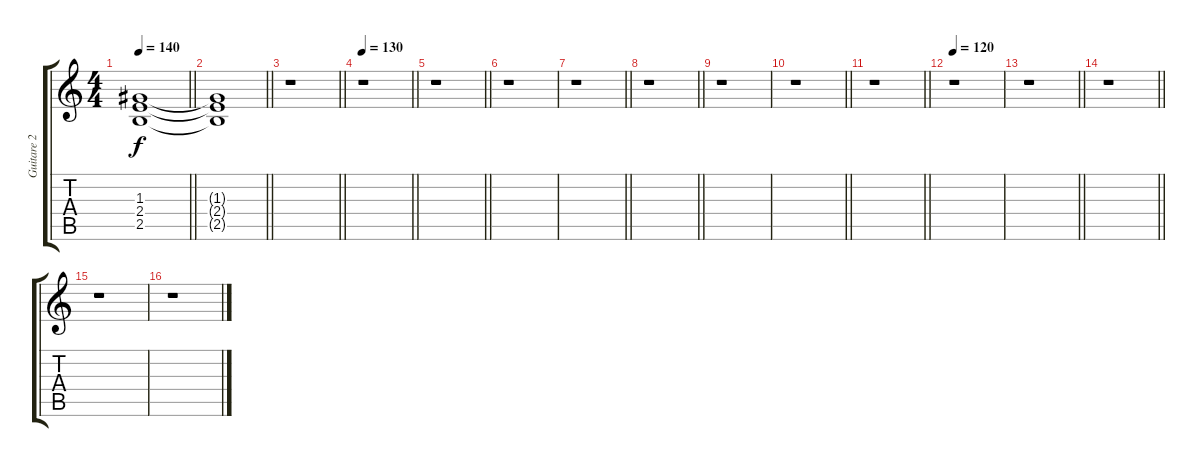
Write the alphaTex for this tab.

\track ("Guitare 2" "Guitare 2") {instrument distortionguitar}
\staff {score tabs}
\tuning (E4 B3 G3 D3 A2 E2) {hide}
\ts (4 4)
\tempo 140
\clef g2
\barLineRight lightlight
\ks c
(1.3{t} 2.4{t} 2.5{t}).1{dy f} |
\barLineRight lightlight
(1.3{t} 2.4{t} 2.5{t}).1 |
\barLineRight lightlight
r.1 |
\tempo 130
\barLineRight lightlight
r.1 |
\barLineRight lightlight
r.1 |
r.1 |
\barLineRight lightlight
r.1 |
\barLineRight lightlight
r.1 |
r.1 |
\barLineRight lightlight
r.1 |
\barLineRight lightlight
r.1 |
\tempo 120
r.1 |
\barLineRight lightlight
r.1 |
\barLineRight lightlight
r.1 |
r.1 |
r.1
